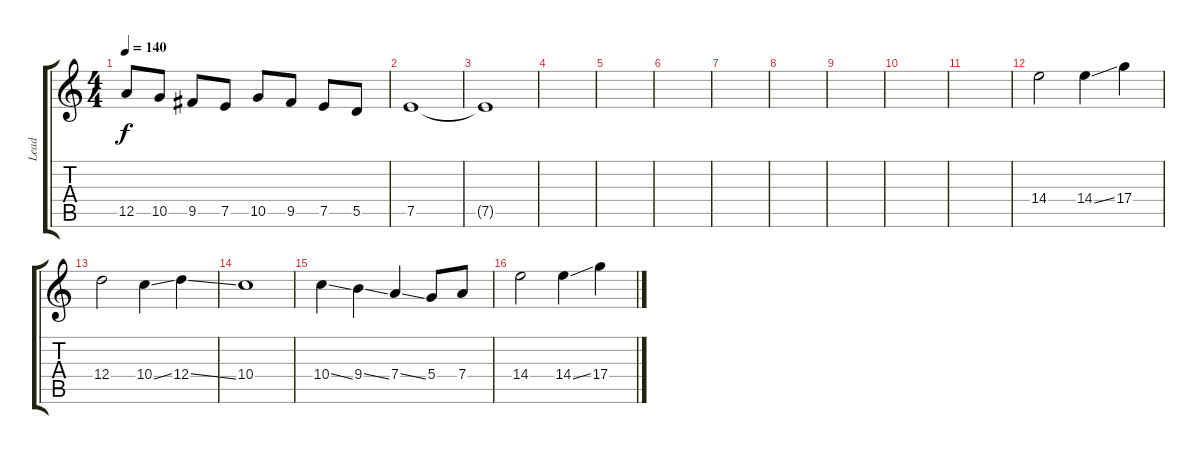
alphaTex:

\track ("Lead" "Lead") {instrument overdrivenguitar}
\staff {score tabs}
\tuning (E4 B3 G3 D3 A2 E2) {hide}
\ts (4 4)
\tempo 140
\clef g2
\ks c
12.5.8{dy f} 10.5.8 9.5.8 7.5.8 10.5.8 9.5.8 7.5.8 5.5.8 |
7.5.1 |
7.5{t}.1 |
|
|
|
|
|
|
|
|
14.4.2 14.4{ss}.4 17.4.4 |
12.4.2 10.4{ss}.4 12.4{ss}.4 |
10.4.1 |
10.4{ss}.4 9.4{ss}.4 7.4{ss}.4 5.4.8 7.4.8 |
14.4.2 14.4{ss}.4 17.4.4
